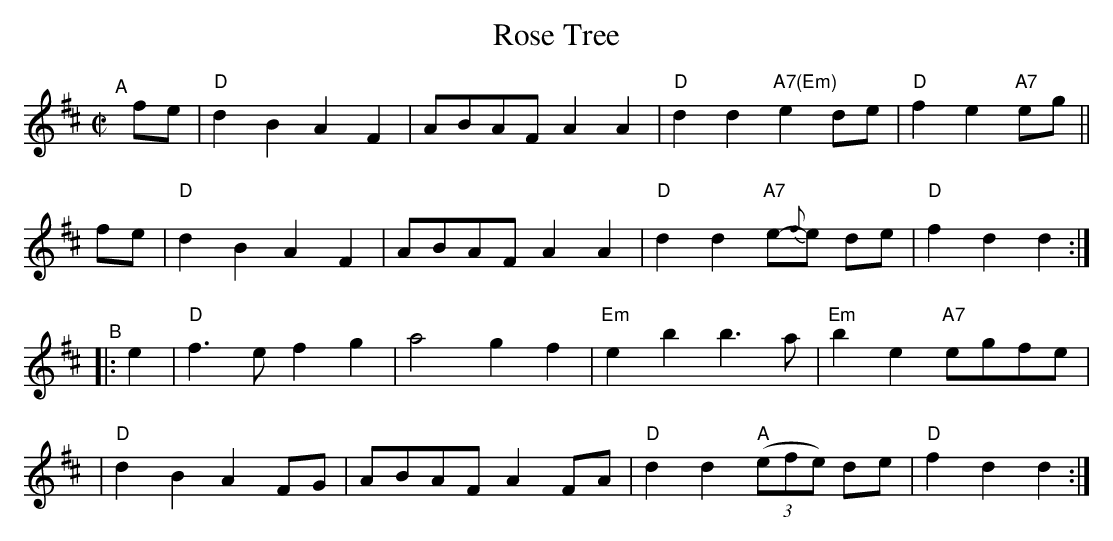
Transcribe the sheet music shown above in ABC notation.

X:1
T: Rose Tree
M: C|
L: 1/8
K: D
"^A"[|]\
fe | "D"d2B2 A2F2 | ABAF A2A2 | "D"d2d2 "A7(Em)"e2 de | "D"f2e2 "A7"eg ||
fe | "D"d2B2 A2F2 | ABAF A2A2 | "D"d2d2 "A7"e-{f}e de | "D"f2d2 d2 :|
"^B"|: e2 \
| "D"f3e  f2g2 | a4   g2f2 | "Em"e2b2 b3a | "Em"b2e2 "A7"egfe |
| "D"d2B2 A2FG | ABAF A2FA |  "D"d2d2 "A"((3efe) de | "D"f2d2 d2 :|
